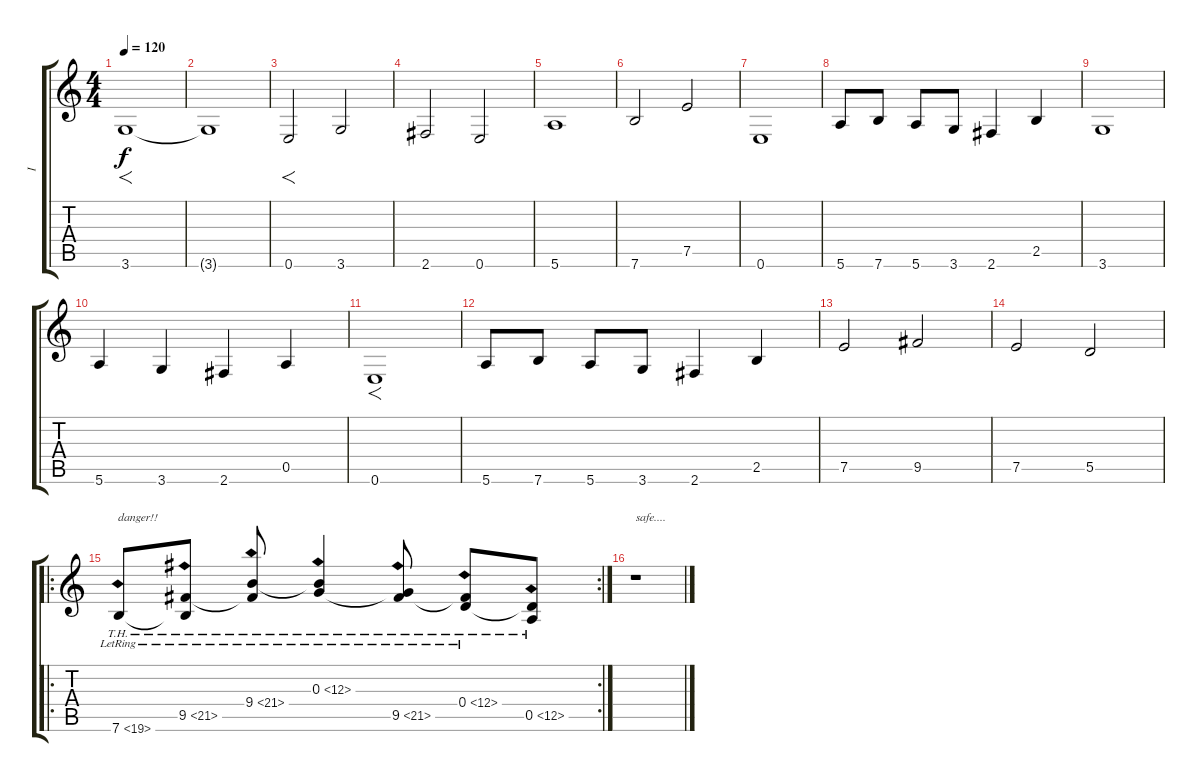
\track ("I" "I") {instrument contrabass}
\staff {score tabs}
\tuning (E4 B3 G3 D3 A2 E2) {hide}
\ts (4 4)
\tempo 120
\clef g2
\ks c
3.6.1{f dy f} |
3.6{t}.1 |
0.6.2{f} 3.6.2 |
2.6.2 0.6.2 |
5.6.1 |
7.6.2 7.5.2 |
0.6.1 |
5.6.8 7.6.8 5.6.8 3.6.8 2.6.4 2.5.4 |
3.6.1 |
5.6.4 3.6.4 2.6.4 0.5.4 |
0.6.1{f} |
5.6.8 7.6.8 5.6.8 3.6.8 2.6.4 2.5.4 |
7.5.2 9.5.2 |
7.5.2 5.5.2 |
\ro
\rc 2
7.6{th 12 lr}.8{txt "danger!!" volume 9 balance 8 instrument violin} (9.5{th 12 lr} 7.6{t}).8 (9.4{th 12 lr} 9.5{t}).8 (0.3{th 12 lr} 9.4{t}).4 (0.3{t} 9.5{th 12 lr}).8 (0.4{th 12 lr} 9.5{t}).8 (0.4{t} 0.5{th 12}).8 |
r.1{txt "safe...."}
